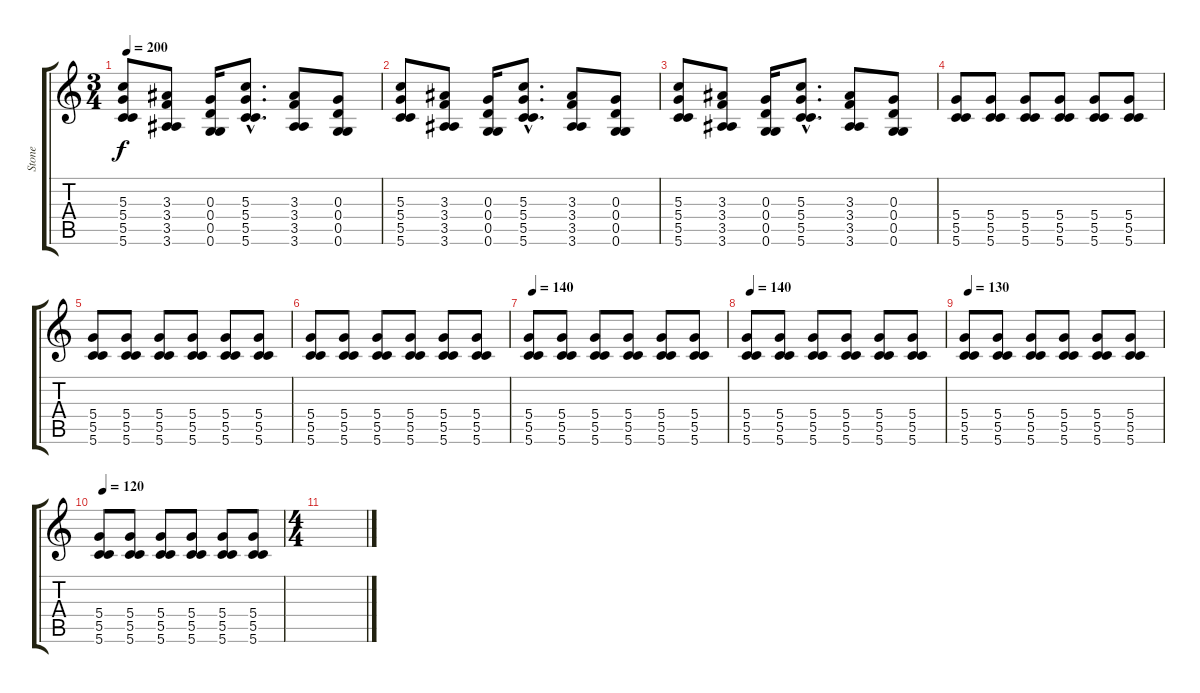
\track ("Stone" "Stone") {instrument distortionguitar}
\staff {score tabs}
\tuning (D4 B3 G3 D3 G2 G2) {hide}
\ts (3 4)
\tempo 200
\clef g2
\ks c
(5.3 5.4 5.5 5.6).8{dy f} (3.3 3.4 3.5 3.6).8 (0.3 0.4 0.5 0.6).16 (5.3{hac} 5.4{hac} 5.5{hac} 5.6{hac}).8{d} (3.3 3.4 3.5 3.6).8 (0.3 0.4 0.5 0.6).8 |
(5.3 5.4 5.5 5.6).8 (3.3 3.4 3.5 3.6).8 (0.3 0.4 0.5 0.6).16 (5.3{hac} 5.4{hac} 5.5{hac} 5.6{hac}).8{d} (3.3 3.4 3.5 3.6).8 (0.3 0.4 0.5 0.6).8 |
(5.3 5.4 5.5 5.6).8 (3.3 3.4 3.5 3.6).8 (0.3 0.4 0.5 0.6).16 (5.3{hac} 5.4{hac} 5.5{hac} 5.6{hac}).8{d} (3.3 3.4 3.5 3.6).8 (0.3 0.4 0.5 0.6).8 |
(5.4 5.5 5.6).8 (5.4 5.5 5.6).8 (5.4 5.5 5.6).8 (5.4 5.5 5.6).8 (5.4 5.5 5.6).8 (5.4 5.5 5.6).8 |
(5.4 5.5 5.6).8 (5.4 5.5 5.6).8 (5.4 5.5 5.6).8 (5.4 5.5 5.6).8 (5.4 5.5 5.6).8 (5.4 5.5 5.6).8 |
(5.4 5.5 5.6).8 (5.4 5.5 5.6).8 (5.4 5.5 5.6).8 (5.4 5.5 5.6).8 (5.4 5.5 5.6).8 (5.4 5.5 5.6).8 |
\tempo 140
(5.4 5.5 5.6).8 (5.4 5.5 5.6).8 (5.4 5.5 5.6).8 (5.4 5.5 5.6).8 (5.4 5.5 5.6).8 (5.4 5.5 5.6).8 |
\tempo 140
(5.4 5.5 5.6).8 (5.4 5.5 5.6).8 (5.4 5.5 5.6).8 (5.4 5.5 5.6).8 (5.4 5.5 5.6).8 (5.4 5.5 5.6).8 |
\tempo 130
(5.4 5.5 5.6).8 (5.4 5.5 5.6).8 (5.4 5.5 5.6).8 (5.4 5.5 5.6).8 (5.4 5.5 5.6).8 (5.4 5.5 5.6).8 |
\tempo 120
(5.4 5.5 5.6).8 (5.4 5.5 5.6).8 (5.4 5.5 5.6).8 (5.4 5.5 5.6).8 (5.4 5.5 5.6).8 (5.4 5.5 5.6).8 |
\ts (4 4)
